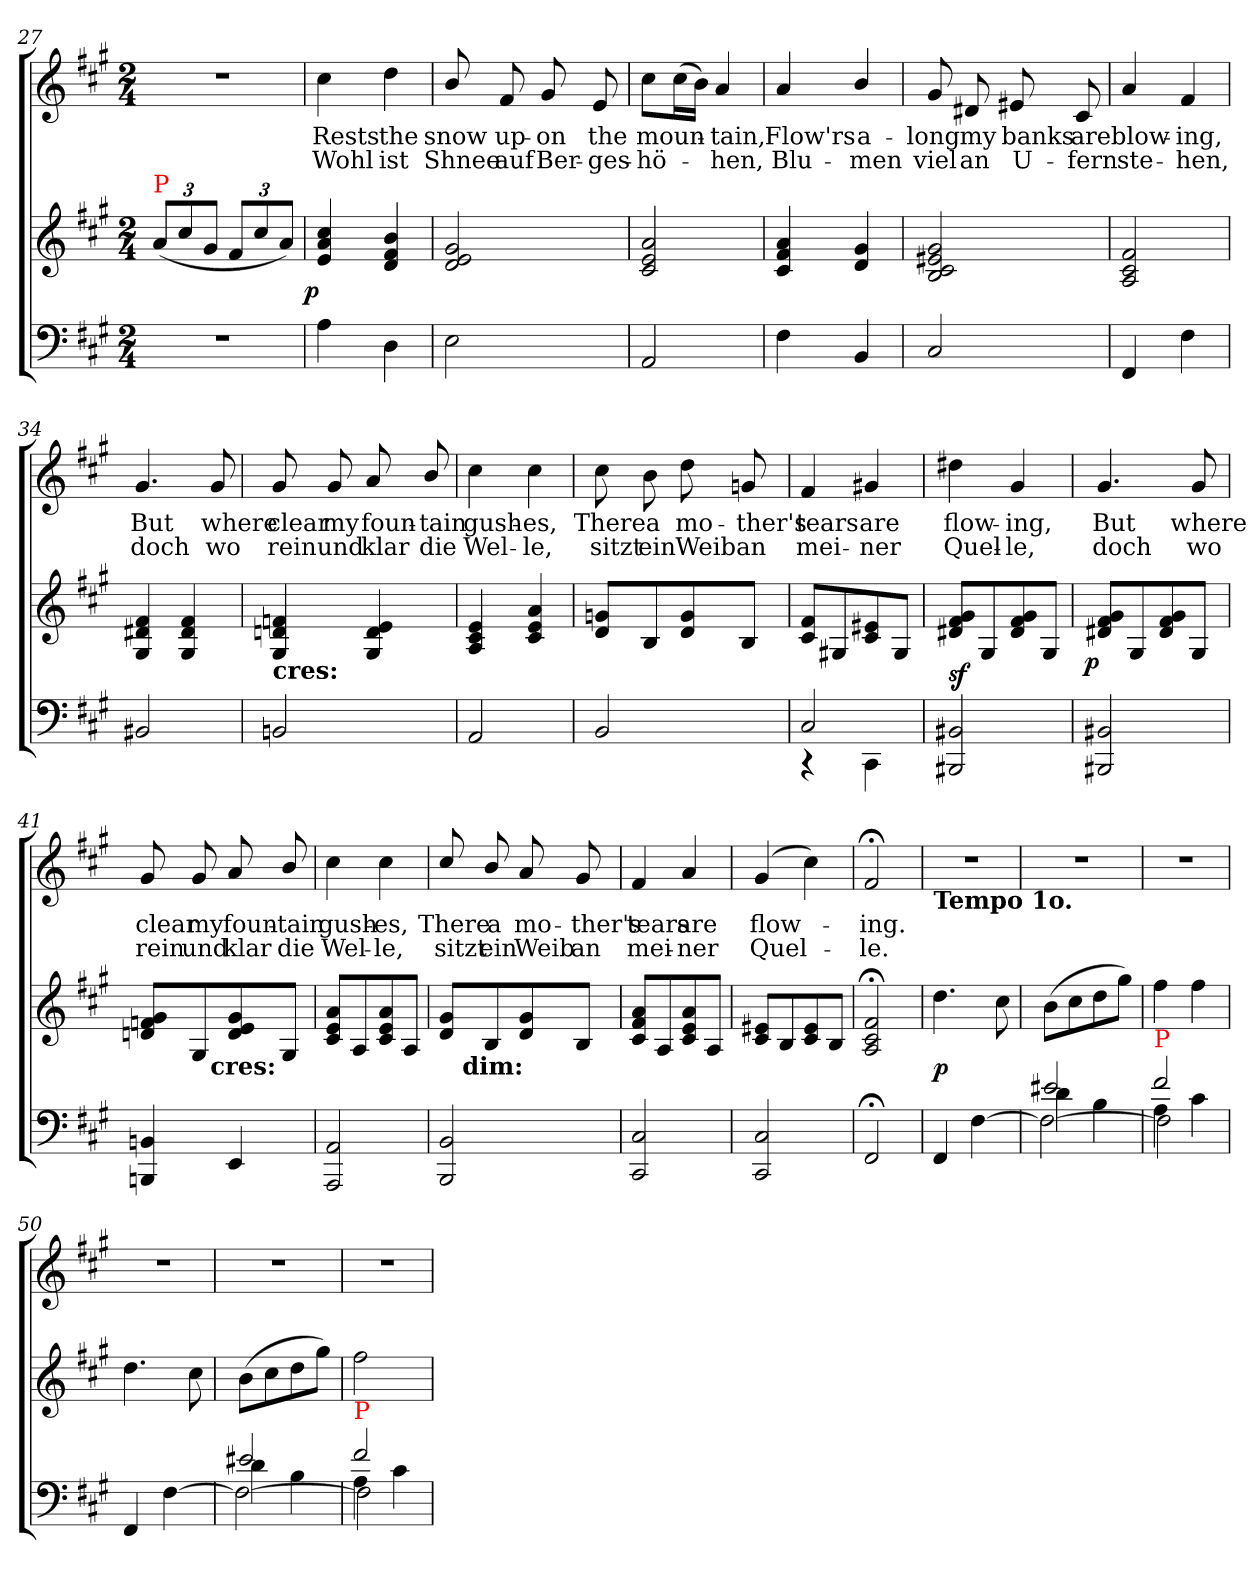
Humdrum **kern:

**kern	**kern	**dynam	**kern	**text	**text
*part2	*part2	*part2	*part1	*part1	*part1
*staff3	*staff2	*staff2/3	*staff1	*staff1	*staff1
*clefF4	*clefG2	*	*clefG2	*	*
*k[f#c#g#]	*k[f#c#g#]	*	*k[f#c#g#]	*	*
*f#:	*f#:	*	*f#:	*	*
*M2/4	*M2/4	*	*M2/4	*	*
*	*Xbrackettup	*	*	*	*
=27	=27	=27	=27	=27	=27
!	!LO:TX:a:color=red:t=P	!	!	!	!
2rF	(<12aL	.	2rdd	.	.
.	12cc#	.	.	.	.
.	12g#J	.	.	.	.
.	12f#L	.	.	.	.
.	12cc#	.	.	.	.
.	12aJ)	.	.	.	.
=28	=28	=28	=28	=28	=28
!	!	!LO:DY:rj	!	!	!
4A	4cc# 4a 4e	p	4cc#	Rests	Wohl
4D	4b 4f# 4d	.	4dd	the	ist
=29	=29	=29	=29	=29	=29
2E	2g# 2e 2d	.	8b/	snow	Shnee
.	.	.	8f#	up-	auf
.	.	.	8g#	-on	Ber-
.	.	.	8e	the	-ges-
=30	=30	=30	=30	=30	=30
2AA	2a 2e 2c#	.	8cc#L	moun-	-hö-
.	.	.	(>16cc#L	.	.
.	.	.	16bJJ)	.	.
.	.	.	4a	-tain,	-hen,
=31	=31	=31	=31	=31	=31
4F#	4a 4f# 4c#	.	4a/	Flow'rs	Blu-
4BB	4g# 4d	.	4b/	a-	-men
=32	=32	=32	=32	=32	=32
2C#	2g# 2e#X 2c# 2B	.	8g#	-long	viel
.	.	.	8d#X	my	an
.	.	.	8e#X	banks	U-
.	.	.	8c#	are	-fern
=33	=33	=33	=33	=33	=33
4FF#	2f# 2c# 2A	.	4a	blow-	ste-
4F#	.	.	4f#	-ing,	-hen,
=34	=34	=34	=34	=34	=34
2BB#X	4f# 4d#X 4G#	.	4.g#	But	doch
.	4f# 4d# 4G#	.	.	.	.
.	.	.	8g#	where	wo
=35	=35	=35	=35	=35	=35
!	!LO:TX:c:B:t=cres&colon;	!	!	!	!
2BBn	4fn 4dn 4G#	.	8g#	clear	rein
.	.	.	8g#	my	und
.	4e 4d 4G#	.	8a	foun-	klar
.	.	.	8b/	-tain	die
=36	=36	=36	=36	=36	=36
2AA	4e 4c# 4A	.	4cc#	gush-	Wel-
.	4a 4e 4c#	.	4cc#	-es,	-le,
=37	=37	=37	=37	=37	=37
2BB	8gn 8dL	.	8cc#	There	sitzt
.	8B	.	8b	a	ein
.	8g 8d	.	8dd	mo-	Weib
.	8BJ	.	8gn	-ther's	an
=38	=38	=38	=38	=38	=38
*^	*	*	*	*	*
2C#	4rCC	8f# 8c#L	.	4f#	tears	mei-
.	.	8G#X	.	.	.	.
.	4CC#\	8e#X 8c#	.	4g#X	are	-ner
.	.	8G#J	.	.	.	.
*v	*v	*	*	*	*	*
=39	=39	=39	=39	=39	=39
2BB#X 2BBB#X	8g#/ 8f#/ 8d#X/L	sf	4dd#X	flow-	Quel-
.	8G#	.	.	.	.
.	8g#/ 8f#/ 8d#/	.	4g#	-ing,	le,
.	8G#J	.	.	.	.
=40	=40	=40	=40	=40	=40
!	!	!LO:DY:rj	!	!	!
2BB#X 2BBB#X	8g# 8f# 8d#XL	p	4.g#	But	doch
.	8G#	.	.	.	.
.	8g# 8f# 8d#	.	.	.	.
.	8G#J	.	8g#	where	wo
=41	=41	=41	=41	=41	=41
*	*^	*	*	*	*
4BBn 4BBBn	8g# 8fn 8dnL	8.ryy	.	8g#	clear	rein
.	8G#	.	.	8g#	my	und
!	!	!LO:TX:c:B:t=cres&colon;	!	!	!	!
.	.	4ryy	.	.	.	.
4EE	8g# 8e 8d	.	.	8a	foun-	klar
.	8G#J	.	.	8b/	-tain	die
.	.	16ryy	.	.	.	.
*	*v	*v	*	*	*	*
=42	=42	=42	=42	=42	=42
2AA 2AAA	8a 8e 8c#L	.	4cc#	gush-	Wel-
.	8A	.	.	.	.
.	8a 8e 8c#	.	4cc#	-es,	-le,
.	8AJ	.	.	.	.
=43	=43	=43	=43	=43	=43
*	*^	*	*	*	*
2BB 2BBB	8g# 8dL	16ryy	.	8cc#/	There	sitzt
!	!	!LO:TX:c:B:t=dim&colon;	!	!	!	!
.	.	4..ryy	.	.	.	.
.	8B	.	.	8b/	a	ein
.	8g# 8d	.	.	8a	mo-	Weib
.	8BJ	.	.	8g#	-ther's	an
*	*v	*v	*	*	*	*
=44	=44	=44	=44	=44	=44
2C# 2CC#	8a 8f# 8c#L	.	4f#	tears	mei-
.	8A	.	.	.	.
.	8a 8e 8c#	.	4a	are	-ner
.	8AJ	.	.	.	.
=45	=45	=45	=45	=45	=45
2C# 2CC#	8e#X 8c#L	.	(>4g#	flow-	Quel-
.	8B	.	.	.	.
.	8e# 8c#	.	4cc#)	.	.
.	8BJ	.	.	.	.
=46	=46	=46	=46	=46	=46
2FF#;	2f#;< 2c#;< 2A;<	.	2f#;<	-ing.	-le.
=47	=47	=47	=47	=47	=47
!	!	!	!LO:TX:b:B:t=Tempo 1o.	!	!
4FF#	4.dd	p	2rdd	.	.
[4F#	.	.	.	.	.
.	8cc#	.	.	.	.
=48	=48	=48	=48	=48	=48
*^	*	*	*	*	*
*	*^	*	*	*	*	*
2e#X	4d	2F#\_	(>8bL	.	2rdd	.	.
.	.	.	8cc#	.	.	.	.
.	4B	.	8dd	.	.	.	.
.	.	.	8gg#J)	.	.	.	.
=49	=49	=49	=49	=49	=49	=49	=49
!LO:TX:a:color=red:t=P	!	!	!	!	!	!	!
2f#	4A	2F#\]	4ff#	.	2rdd	.	.
.	4c#	.	4ff#	.	.	.	.
*v	*v	*v	*	*	*	*	*
=50	=50	=50	=50	=50	=50
4FF#	4.dd	.	2rdd	.	.
[4F#	.	.	.	.	.
.	8cc#	.	.	.	.
=51	=51	=51	=51	=51	=51
*^	*	*	*	*	*
*	*^	*	*	*	*	*
2e#X	4d	2F#\_	(>8bL	.	2rdd	.	.
.	.	.	8cc#	.	.	.	.
.	4B	.	8dd	.	.	.	.
.	.	.	8gg#J)	.	.	.	.
=52	=52	=52	=52	=52	=52	=52	=52
!LO:TX:a:color=red:t=P	!	!	!	!	!	!	!
2f#	4A	2F#\]	2ff#	.	2rdd	.	.
.	4c#	.	.	.	.	.	.
*v	*v	*v	*	*	*	*	*
=	=	=	=	=	=
*-	*-	*-	*-	*-	*-
